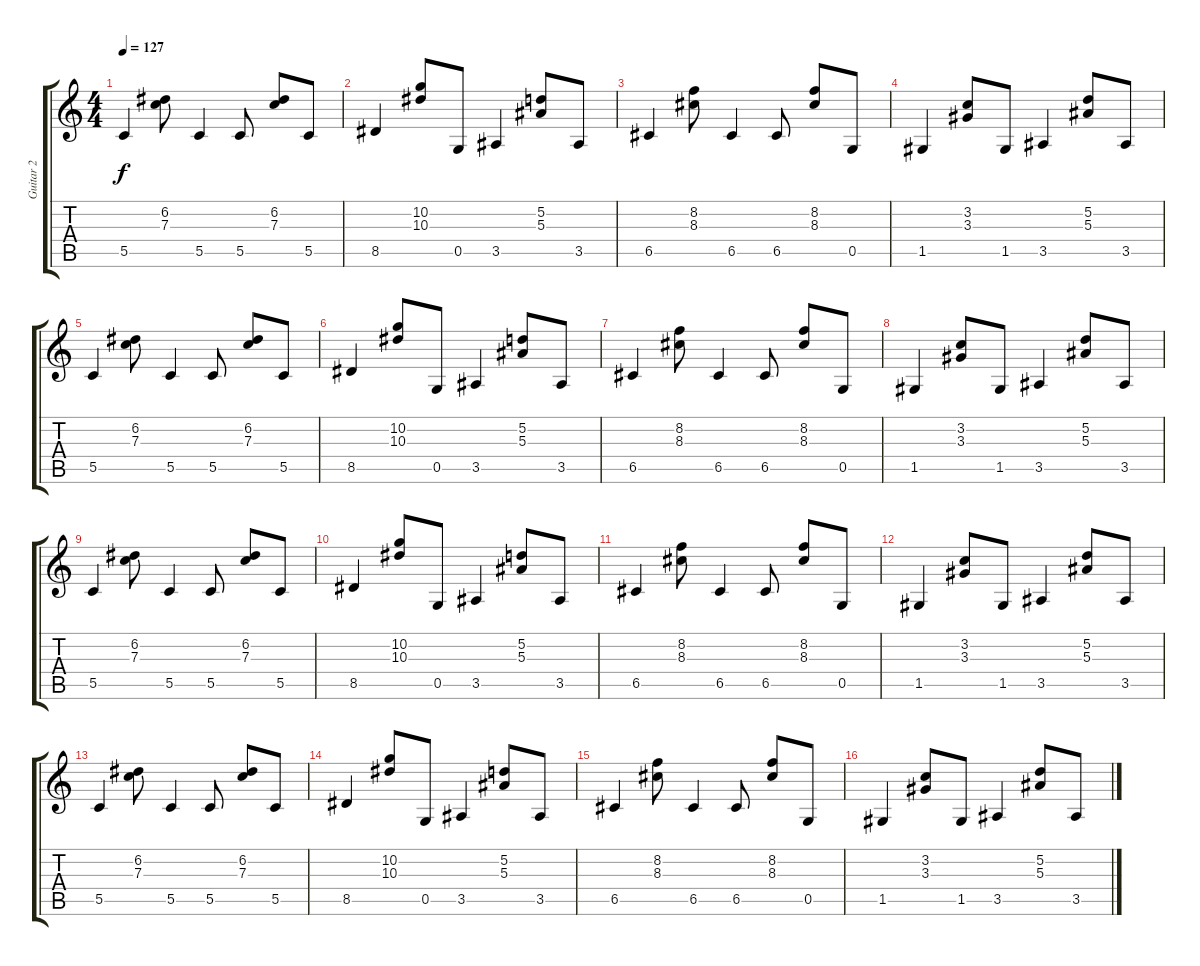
\track ("Guitar 2" "Guitar 2") {instrument acousticguitarsteel}
\staff {score tabs}
\tuning (D4 A3 F3 C3 G2 C2) {hide}
\ts (4 4)
\tempo 127
\clef g2
\ks c
5.5.4{dy f} (6.2 7.3).8 5.5.4 5.5.8 (6.2 7.3).8 5.5.8 |
8.5.4 (10.2 10.3).8 0.5.8 3.5.4 (5.2 5.3).8 3.5.8 |
6.5.4 (8.2 8.3).8 6.5.4 6.5.8 (8.2 8.3).8 0.5.8 |
1.5.4 (3.2 3.3).8 1.5.8 3.5.4 (5.2 5.3).8 3.5.8 |
5.5.4 (6.2 7.3).8 5.5.4 5.5.8 (6.2 7.3).8 5.5.8 |
8.5.4 (10.2 10.3).8 0.5.8 3.5.4 (5.2 5.3).8 3.5.8 |
6.5.4 (8.2 8.3).8 6.5.4 6.5.8 (8.2 8.3).8 0.5.8 |
1.5.4 (3.2 3.3).8 1.5.8 3.5.4 (5.2 5.3).8 3.5.8 |
5.5.4 (6.2 7.3).8 5.5.4 5.5.8 (6.2 7.3).8 5.5.8 |
8.5.4 (10.2 10.3).8 0.5.8 3.5.4 (5.2 5.3).8 3.5.8 |
6.5.4 (8.2 8.3).8 6.5.4 6.5.8 (8.2 8.3).8 0.5.8 |
1.5.4 (3.2 3.3).8 1.5.8 3.5.4 (5.2 5.3).8 3.5.8 |
5.5.4 (6.2 7.3).8 5.5.4 5.5.8 (6.2 7.3).8 5.5.8 |
8.5.4 (10.2 10.3).8 0.5.8 3.5.4 (5.2 5.3).8 3.5.8 |
6.5.4 (8.2 8.3).8 6.5.4 6.5.8 (8.2 8.3).8 0.5.8 |
1.5.4 (3.2 3.3).8 1.5.8 3.5.4 (5.2 5.3).8 3.5.8
